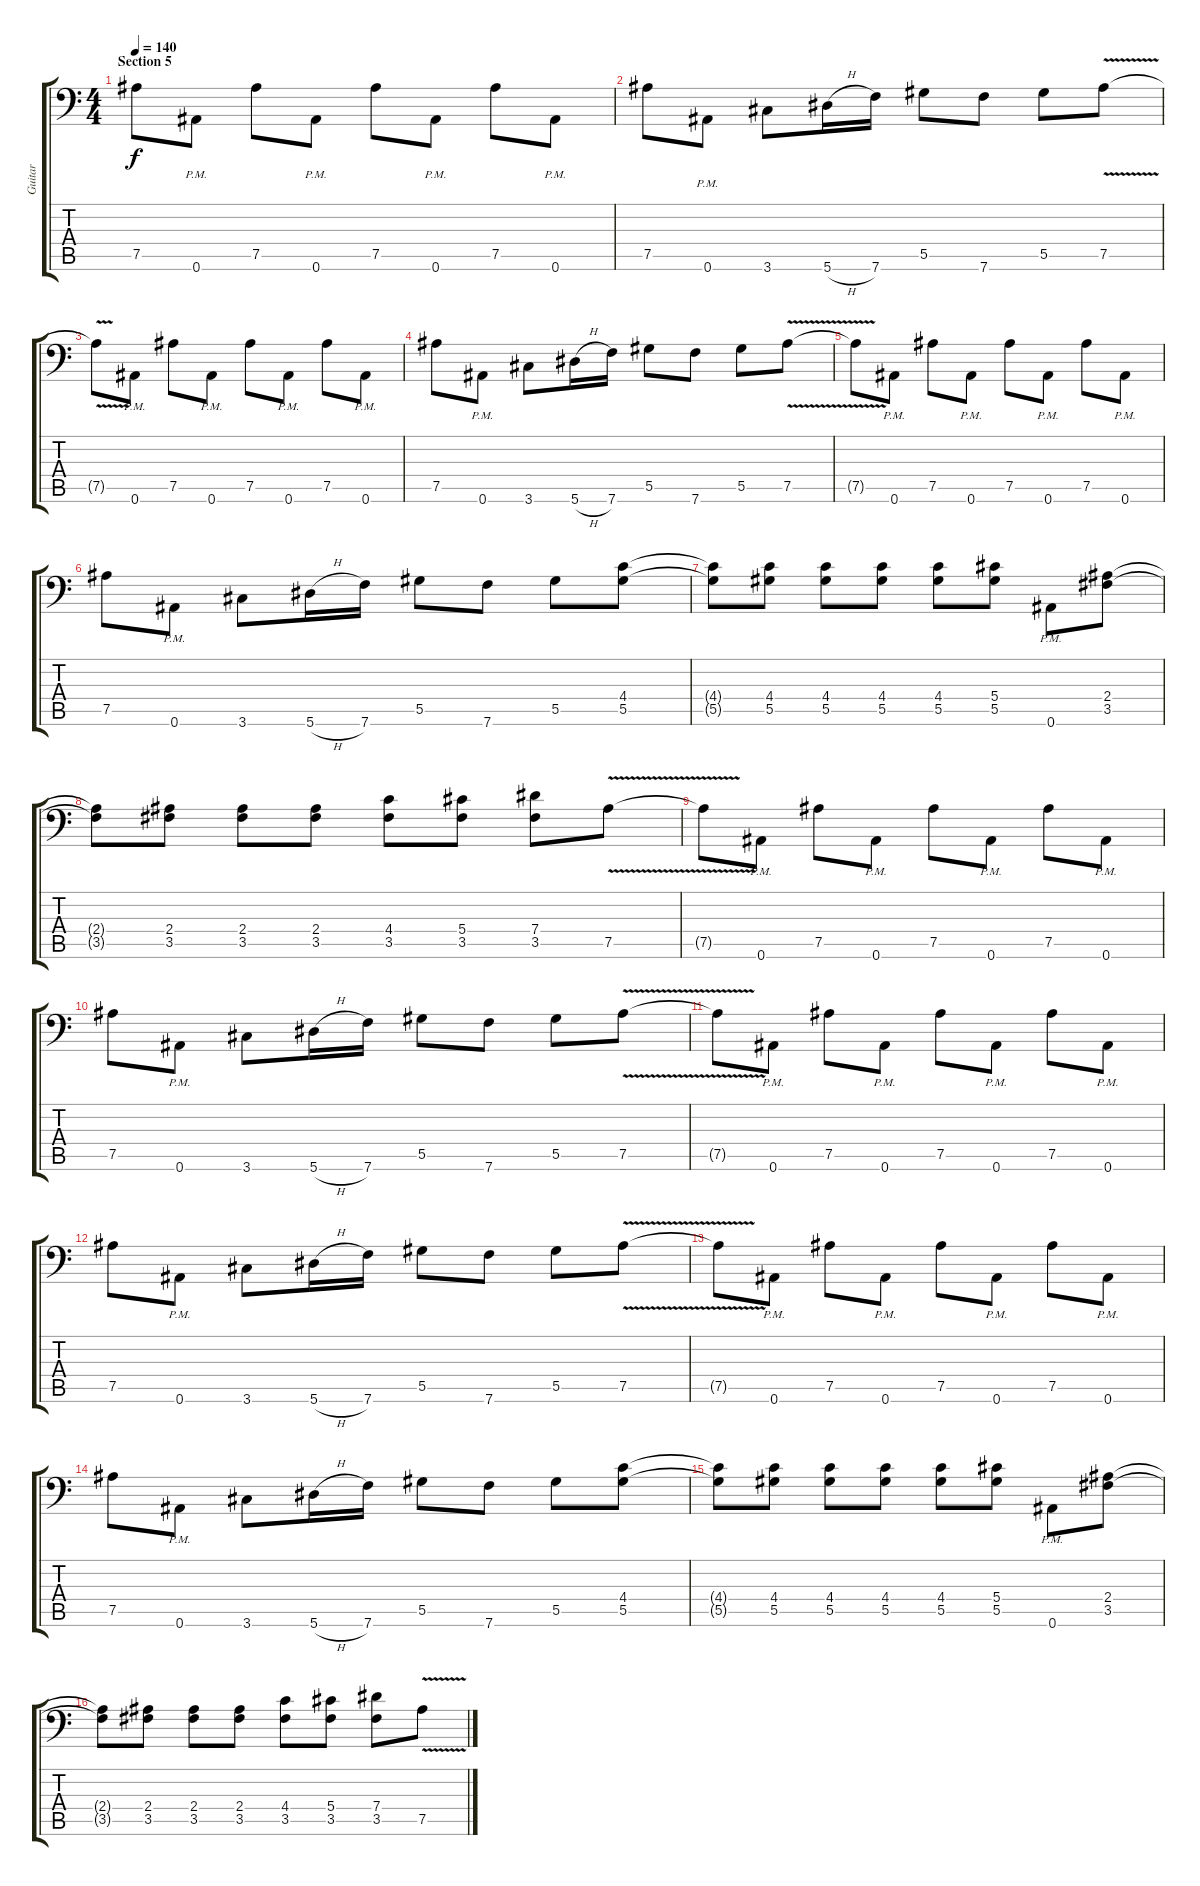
\track ("Guitar" "Guitar") {instrument overdrivenguitar}
\staff {score tabs}
\tuning (Bb3 F3 Db3 Ab2 Eb2 Bb1) {hide}
\ts (4 4)
\section ("" "Section 5")
\tempo 140
\clef f4
\ks c
7.5.8{dy f} 0.6{pm}.8 7.5.8 0.6{pm}.8 7.5.8 0.6{pm}.8 7.5.8 0.6{pm}.8 |
7.5.8 0.6{pm}.8 3.6.8 5.6{h}.16 7.6.16 5.5.8 7.6.8 5.5.8 7.5{v}.8 |
7.5{t}.8 0.6{pm}.8 7.5.8 0.6{pm}.8 7.5.8 0.6{pm}.8 7.5.8 0.6{pm}.8 |
7.5.8 0.6{pm}.8 3.6.8 5.6{h}.16 7.6.16 5.5.8 7.6.8 5.5.8 7.5{v}.8 |
7.5{t}.8 0.6{pm}.8 7.5.8 0.6{pm}.8 7.5.8 0.6{pm}.8 7.5.8 0.6{pm}.8 |
7.5.8 0.6{pm}.8 3.6.8 5.6{h}.16 7.6.16 5.5.8 7.6.8 5.5.8 (4.4 5.5).8 |
(4.4{t} 5.5{t}).8 (4.4 5.5).8 (4.4 5.5).8 (4.4 5.5).8 (4.4 5.5).8 (5.4 5.5).8 0.6{pm}.8 (2.4 3.5).8 |
(2.4{t} 3.5{t}).8 (2.4 3.5).8 (2.4 3.5).8 (2.4 3.5).8 (4.4 3.5).8 (5.4 3.5).8 (7.4 3.5).8 7.5{v}.8 |
7.5{t}.8 0.6{pm}.8 7.5.8 0.6{pm}.8 7.5.8 0.6{pm}.8 7.5.8 0.6{pm}.8 |
7.5.8 0.6{pm}.8 3.6.8 5.6{h}.16 7.6.16 5.5.8 7.6.8 5.5.8 7.5{v}.8 |
7.5{t}.8 0.6{pm}.8 7.5.8 0.6{pm}.8 7.5.8 0.6{pm}.8 7.5.8 0.6{pm}.8 |
7.5.8 0.6{pm}.8 3.6.8 5.6{h}.16 7.6.16 5.5.8 7.6.8 5.5.8 7.5{v}.8 |
7.5{t}.8 0.6{pm}.8 7.5.8 0.6{pm}.8 7.5.8 0.6{pm}.8 7.5.8 0.6{pm}.8 |
7.5.8 0.6{pm}.8 3.6.8 5.6{h}.16 7.6.16 5.5.8 7.6.8 5.5.8 (4.4 5.5).8 |
(4.4{t} 5.5{t}).8 (4.4 5.5).8 (4.4 5.5).8 (4.4 5.5).8 (4.4 5.5).8 (5.4 5.5).8 0.6{pm}.8 (2.4 3.5).8 |
(2.4{t} 3.5{t}).8 (2.4 3.5).8 (2.4 3.5).8 (2.4 3.5).8 (4.4 3.5).8 (5.4 3.5).8 (7.4 3.5).8 7.5{v}.8
